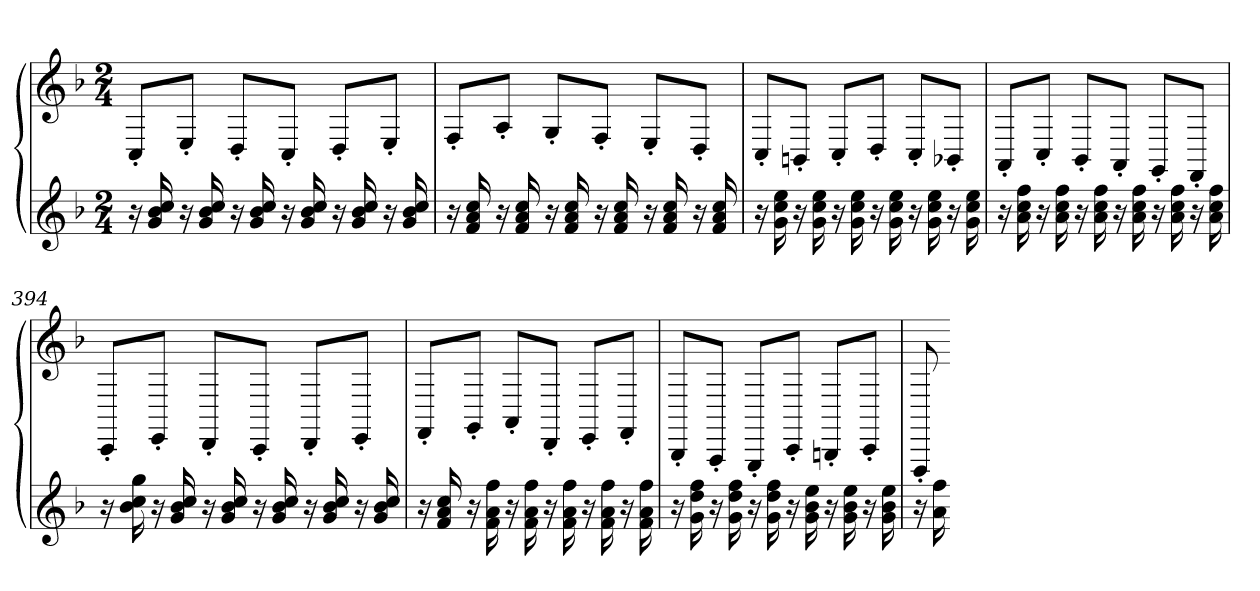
**kern	**kern
*part1	*part1
*staff2	*staff1
*clefG2	*clefG2
*k[b-]	*k[b-]
*F:	*F:
*M2/4	*M2/4
=	=
16r	8C'L
16g 16b- 16cc	.
16r	8E'J
16g 16b- 16cc	.
16r	8D'L
16g 16b- 16cc	.
16r	8C'J
16g 16b- 16cc	.
16r	8D'L
16g 16b- 16cc	.
16r	8E'J
16g 16b- 16cc	.
=391	=391
16r	8F'L
16f 16a 16cc	.
16r	8A'J
16f 16a 16cc	.
16r	8G'L
16f 16a 16cc	.
16r	8F'J
16f 16a 16cc	.
16r	8E'L
16f 16a 16cc	.
16r	8D'J
16f 16a 16cc	.
=392	=392
16r	8C'L
16g 16cc 16ee	.
16r	8BBn'J
16g 16cc 16ee	.
16r	8C'L
16g 16cc 16ee	.
16r	8D'J
16g 16cc 16ee	.
16r	8C'L
16g 16cc 16ee	.
16r	8BB-X'J
16g 16cc 16ee	.
=393	=393
16r	8AA'L
16a 16cc 16ff	.
16r	8C'J
16a 16cc 16ff	.
16r	8BB-'L
16a 16cc 16ff	.
16r	8AA'J
16a 16cc 16ff	.
16r	8GG'L
16a 16cc 16ff	.
16r	8FF'J
16a 16cc 16ff	.
=394	=394
16r	8CC'L
16b- 16cc 16gg	.
16r	8EE'J
16g 16b- 16cc	.
16r	8DD'L
16g 16b- 16cc	.
16r	8CC'J
16g 16b- 16cc	.
16r	8DD'L
16g 16b- 16cc	.
16r	8EE'J
16g 16b- 16cc	.
=395	=395
16r	8FF'L
16f 16a 16cc	.
16r	8GG'J
16f 16a 16ff	.
16r	8AA'L
16f 16a 16ff	.
16r	8DD'J
16f 16a 16ff	.
16r	8EE'L
16f 16a 16ff	.
16r	8FF'J
16f 16a 16ff	.
=396	=396
16r	8BBB-'L
16g 16dd 16ff	.
16r	8AAA'J
16g 16dd 16ff	.
16r	8GGG'L
16g 16dd 16ff	.
16r	8CC'J
16g 16b- 16ee	.
16r	8BBBn'L
16g 16b- 16ee	.
16r	8CC'J
16g 16b- 16ee	.
=397	=397
16r	8FFF'
16a 16ff	.
=-	=-
*-	*-
